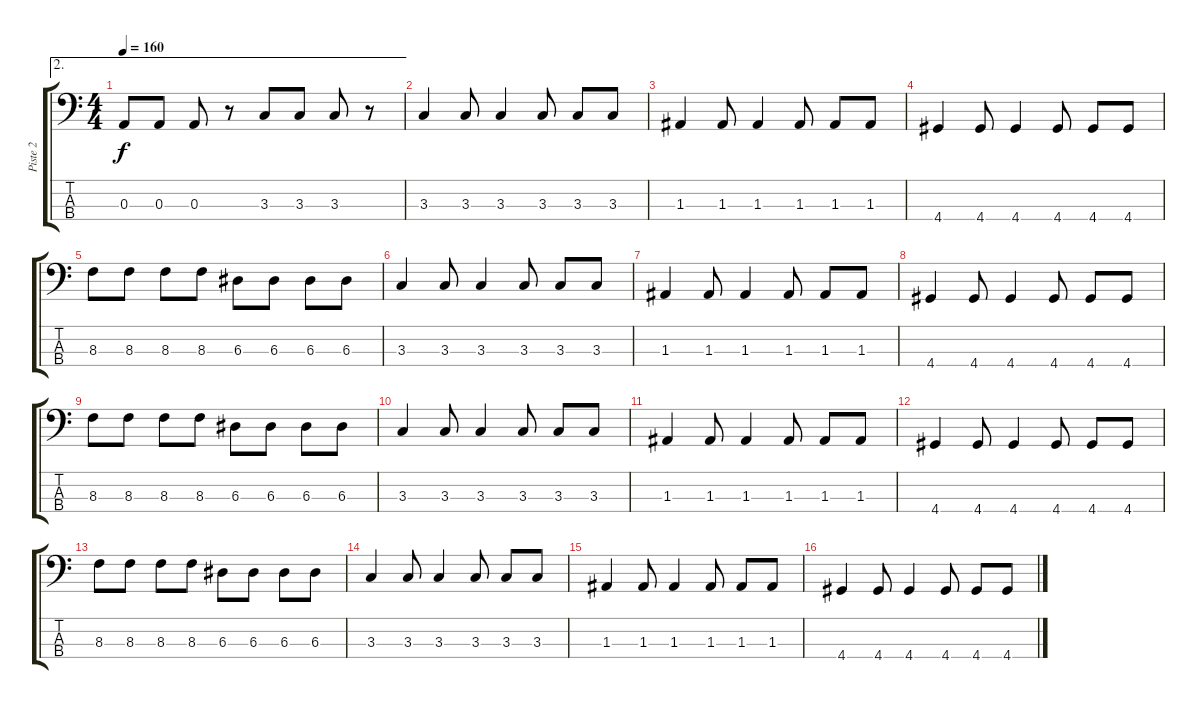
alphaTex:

\track ("Piste 2" "Piste 2") {instrument electricbasspick}
\staff {score tabs}
\tuning (G2 D2 A1 E1) {hide}
\ae 2
\ts (4 4)
\tempo 160
\clef f4
\ks c
0.3.8{dy f} 0.3.8 0.3.8 r.8 3.3.8 3.3.8 3.3.8 r.8 |
3.3.4 3.3.8 3.3.4 3.3.8 3.3.8 3.3.8 |
1.3.4 1.3.8 1.3.4 1.3.8 1.3.8 1.3.8 |
4.4.4 4.4.8 4.4.4 4.4.8 4.4.8 4.4.8 |
8.3.8 8.3.8 8.3.8 8.3.8 6.3.8 6.3.8 6.3.8 6.3.8 |
3.3.4 3.3.8 3.3.4 3.3.8 3.3.8 3.3.8 |
1.3.4 1.3.8 1.3.4 1.3.8 1.3.8 1.3.8 |
4.4.4 4.4.8 4.4.4 4.4.8 4.4.8 4.4.8 |
8.3.8 8.3.8 8.3.8 8.3.8 6.3.8 6.3.8 6.3.8 6.3.8 |
3.3.4 3.3.8 3.3.4 3.3.8 3.3.8 3.3.8 |
1.3.4 1.3.8 1.3.4 1.3.8 1.3.8 1.3.8 |
4.4.4 4.4.8 4.4.4 4.4.8 4.4.8 4.4.8 |
8.3.8 8.3.8 8.3.8 8.3.8 6.3.8 6.3.8 6.3.8 6.3.8 |
3.3.4 3.3.8 3.3.4 3.3.8 3.3.8 3.3.8 |
1.3.4 1.3.8 1.3.4 1.3.8 1.3.8 1.3.8 |
4.4.4 4.4.8 4.4.4 4.4.8 4.4.8 4.4.8
